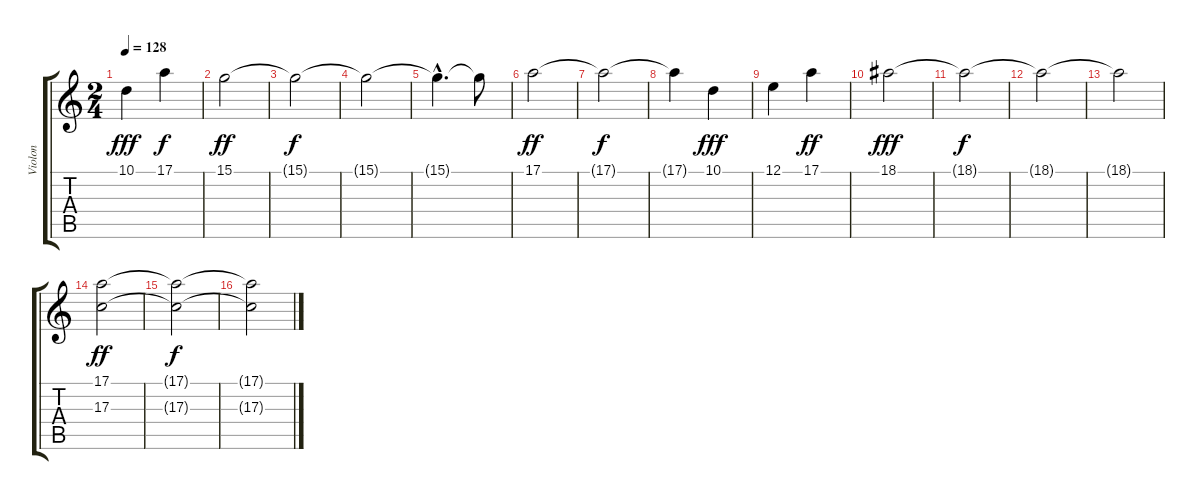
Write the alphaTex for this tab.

\track ("Violon" "Violon") {instrument violin}
\staff {score tabs}
\tuning (E4 B3 G3 D3 A2 E2) {hide}
\ts (2 4)
\tempo 128
\clef g2
\ks c
10.1.4{dy fff} 17.1.4{dy f} |
15.1.2{dy ff} |
15.1{t}.2{dy f} |
15.1{t}.2 |
15.1{hac t}.4{d} 15.1{t}.8 |
17.1.2{dy ff} |
17.1{t}.2{dy f} |
17.1{t}.4 10.1.4{dy fff} |
12.1.4 17.1.4{dy ff} |
18.1.2{dy fff} |
18.1{t}.2{dy f} |
18.1{t}.2 |
18.1{t}.2 |
(17.1 17.3).2{dy ff} |
(17.1{t} 17.3{t}).2{dy f} |
(17.1{t} 17.3{t}).2
